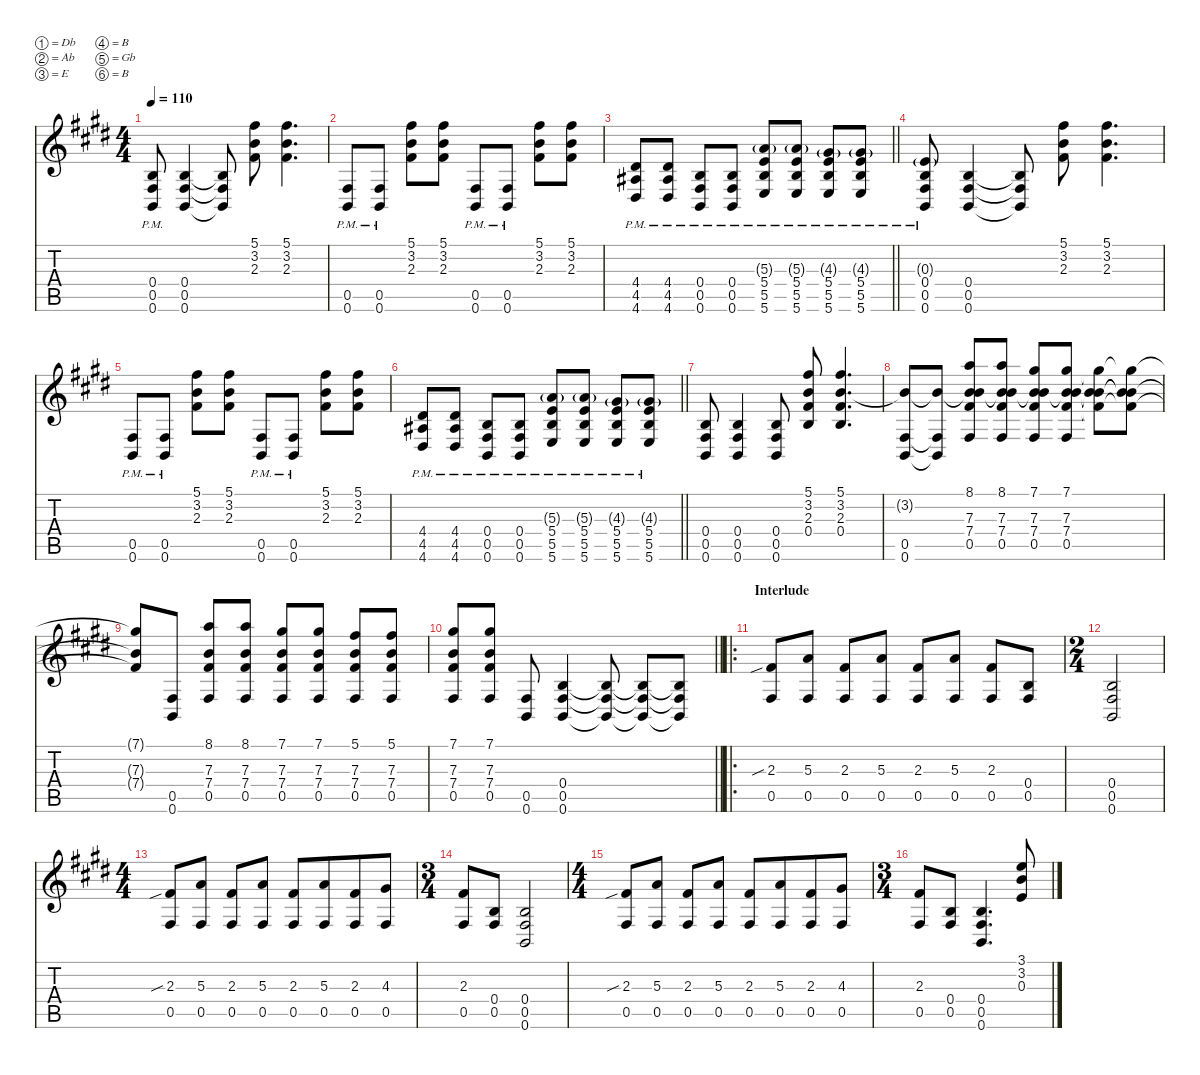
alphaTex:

\defaultSystemsLayout 4
\hideDynamics
\bracketExtendMode nobrackets
\singleTrackTrackNamePolicy hidden
\multiTrackTrackNamePolicy hidden
\firstSystemTrackNameMode fullname
\firstSystemTrackNameOrientation horizontal
\otherSystemsTrackNameOrientation horizontal
\track ("Aaron Turner" "dist.guit.") {defaultSystemsLayout 8 instrument distortionguitar}
\staff {score tabs}
\tuning (Db4 Ab3 E3 B2 Gb2 B1)
\ts (4 4)
\tempo 110
\clef g2
\ks c#minor
(0.4{pm acc forcenatural} 0.5{pm acc #} 0.6{pm acc forcenatural}).8{dy f beam Up} (0.4{acc forcenatural} 0.5{acc #} 0.6{acc forcenatural}).4{beam Up} (0.4{t acc forcenatural} 0.5{t acc #} 0.6{t acc forcenatural}).8{beam Up} (5.1{acc #} 3.2{acc forcenatural} 2.3{acc #}).8{beam Down} (5.1{acc #} 3.2{acc forcenatural} 2.3{acc #}).4{d beam Down} |
(0.5{pm acc #} 0.6{pm acc forcenatural}).8{beam Up} (0.5{pm acc #} 0.6{pm acc forcenatural}).8{beam Up} (5.1{acc #} 3.2{acc forcenatural} 2.3{acc #}).8{beam Down} (5.1{acc #} 3.2{acc forcenatural} 2.3{acc #}).8{beam Down} (0.5{pm acc #} 0.6{pm acc forcenatural}).8{beam Up} (0.5{pm acc #} 0.6{pm acc forcenatural}).8{beam Up} (5.1{acc #} 3.2{acc forcenatural} 2.3{acc #}).8{beam Down} (5.1{acc #} 3.2{acc forcenatural} 2.3{acc #}).8{beam Down} |
\barLineRight lightlight
(4.4{pm acc #} 4.5{pm acc #} 4.6{pm acc #}).8{beam Up} (4.4{pm acc #} 4.5{pm acc #} 4.6{pm acc #}).8{beam Up} (0.4{pm acc forcenatural} 0.5{pm acc #} 0.6{pm acc forcenatural}).8{beam Up} (0.4{pm acc forcenatural} 0.5{pm acc #} 0.6{pm acc forcenatural}).8{beam Up} (5.3{g pm acc forcenatural} 5.4{pm acc forcenatural} 5.5{pm acc forcenatural} 5.6{pm acc forcenatural}).8{beam Up} (5.3{g pm acc forcenatural} 5.4{pm acc forcenatural} 5.5{pm acc forcenatural} 5.6{pm acc forcenatural}).8{beam Up} (4.3{g pm acc #} 5.4{pm acc forcenatural} 5.5{pm acc forcenatural} 5.6{pm acc forcenatural}).8{beam Up} (4.3{g pm acc #} 5.4{pm acc forcenatural} 5.5{pm acc forcenatural} 5.6{pm acc forcenatural}).8{beam Up} |
(0.3{g acc forcenatural} 0.4{pm acc forcenatural} 0.5{pm acc #} 0.6{pm acc forcenatural}).8{beam Up} (0.4{acc forcenatural} 0.5{acc #} 0.6{acc forcenatural}).4{beam Up} (0.4{t acc forcenatural} 0.5{t acc #} 0.6{t acc forcenatural}).8{beam Up} (5.1{acc #} 3.2{acc forcenatural} 2.3{acc #}).8{beam Down} (5.1{acc #} 3.2{acc forcenatural} 2.3{acc #}).4{d beam Down} |
(0.5{pm acc #} 0.6{pm acc forcenatural}).8{beam Up} (0.5{pm acc #} 0.6{pm acc forcenatural}).8{beam Up} (5.1{acc #} 3.2{acc forcenatural} 2.3{acc #}).8{beam Down} (5.1{acc #} 3.2{acc forcenatural} 2.3{acc #}).8{beam Down} (0.5{pm acc #} 0.6{pm acc forcenatural}).8{beam Up} (0.5{pm acc #} 0.6{pm acc forcenatural}).8{beam Up} (5.1{acc #} 3.2{acc forcenatural} 2.3{acc #}).8{beam Down} (5.1{acc #} 3.2{acc forcenatural} 2.3{acc #}).8{beam Down} |
\barLineRight lightlight
(4.4{pm acc #} 4.5{pm acc #} 4.6{pm acc #}).8{beam Up} (4.4{pm acc #} 4.5{pm acc #} 4.6{pm acc #}).8{beam Up} (0.4{pm acc forcenatural} 0.5{pm acc #} 0.6{pm acc forcenatural}).8{beam Up} (0.4{pm acc forcenatural} 0.5{pm acc #} 0.6{pm acc forcenatural}).8{beam Up} (5.3{g pm acc forcenatural} 5.4{pm acc forcenatural} 5.5{pm acc forcenatural} 5.6{pm acc forcenatural}).8{beam Up} (5.3{g pm acc forcenatural} 5.4{pm acc forcenatural} 5.5{pm acc forcenatural} 5.6{pm acc forcenatural}).8{beam Up} (4.3{g pm acc #} 5.4{pm acc forcenatural} 5.5{pm acc forcenatural} 5.6{pm acc forcenatural}).8{beam Up} (4.3{g pm acc #} 5.4{pm acc forcenatural} 5.5{pm acc forcenatural} 5.6{pm acc forcenatural}).8{beam Up} |
(0.4{acc forcenatural} 0.5{acc #} 0.6{acc forcenatural}).8{beam Up} (0.4{acc forcenatural} 0.5{acc #} 0.6{acc forcenatural}).4{beam Up} (0.4{acc forcenatural} 0.5{acc #} 0.6{acc forcenatural}).8{beam Up} (5.1{acc #} 3.2{acc forcenatural} 2.3{acc #} 0.4{acc forcenatural}).8{beam Up} (5.1{acc #} 3.2{acc forcenatural} 2.3{acc #} 0.4{acc forcenatural}).4{d beam Up} |
(0.5{acc #} 0.6{acc forcenatural} 3.2{t acc forcenatural}).8{beam Up} (0.5{t acc #} 0.6{t acc forcenatural} 3.2{t acc forcenatural}).8{beam Up} (8.1{acc forcenatural} 7.3{acc forcenatural} 7.4{acc #} 0.5{acc #} 3.2{t acc forcenatural}).8{beam Up} (8.1{acc forcenatural} 7.3{acc forcenatural} 7.4{acc #} 0.5{acc #} 3.2{t acc forcenatural}).8{beam Up} (7.1{acc #} 7.3{acc forcenatural} 7.4{acc #} 0.5{acc #} 3.2{t acc forcenatural}).8{beam Up} (7.1{acc #} 7.3{acc forcenatural} 7.4{acc #} 0.5{acc #} 3.2{t acc forcenatural}).8{beam Up} (7.1{t acc #} 3.2{t acc forcenatural} 7.3{t acc forcenatural} 7.4{t acc #}).8{beam Down} (7.1{t acc #} 3.2{t acc forcenatural} 7.3{t acc forcenatural} 7.4{t acc #}).8{beam Down} |
(7.1{t acc #} 7.3{t acc forcenatural} 7.4{t acc #}).8{beam Up} (0.5{acc #} 0.6{acc forcenatural}).8{beam Up} (8.1{acc forcenatural} 7.3{acc forcenatural} 7.4{acc #} 0.5{acc #}).8{beam Up} (8.1{acc forcenatural} 7.3{acc forcenatural} 7.4{acc #} 0.5{acc #}).8{beam Up} (7.1{acc #} 7.3{acc forcenatural} 7.4{acc #} 0.5{acc #}).8{beam Up} (7.1{acc #} 7.3{acc forcenatural} 7.4{acc #} 0.5{acc #}).8{beam Up} (5.1{acc #} 7.3{acc forcenatural} 7.4{acc #} 0.5{acc #}).8{beam Up} (5.1{acc #} 7.3{acc forcenatural} 7.4{acc #} 0.5{acc #}).8{beam Up} |
\barLineRight lightlight
(7.1{acc #} 7.3{acc forcenatural} 7.4{acc #} 0.5{acc #}).8{beam Up} (7.1{acc #} 7.3{acc forcenatural} 7.4{acc #} 0.5{acc #}).8{beam Up} (0.5{acc #} 0.6{acc forcenatural}).8{beam Up} (0.4{acc forcenatural} 0.5{acc #} 0.6{acc forcenatural}).4{beam Up} (0.4{t acc forcenatural} 0.5{t acc #} 0.6{t acc forcenatural}).8{beam Up} (0.4{t acc forcenatural} 0.5{t acc #} 0.6{t acc forcenatural}).8{beam Up} (0.4{t acc forcenatural} 0.5{t acc #} 0.6{t acc forcenatural}).8{beam Up} |
\ro
\section ("" "Interlude")
(2.3{sib acc #} 0.5{acc #}).8{beam Up} (5.3{acc forcenatural} 0.5{acc #}).8{beam Up} (2.3{acc #} 0.5{acc #}).8{beam Up} (5.3{acc forcenatural} 0.5{acc #}).8{beam Up} (2.3{acc #} 0.5{acc #}).8{beam Up} (5.3{acc forcenatural} 0.5{acc #}).8{beam Up} (2.3{acc #} 0.5{acc #}).8{beam Up} (0.4{acc forcenatural} 0.5{acc #}).8{beam Up} |
\ts (2 4)
\beaming (8 2 2)
(0.4{acc forcenatural} 0.5{acc #} 0.6{acc forcenatural}).2{beam Up} |
\ts (4 4)
\beaming (8 2 2 4)
(2.3{sib acc #} 0.5{acc #}).8{beam Up} (5.3{acc forcenatural} 0.5{acc #}).8{beam Up} (2.3{acc #} 0.5{acc #}).8{beam Up} (5.3{acc forcenatural} 0.5{acc #}).8{beam Up} (2.3{acc #} 0.5{acc #}).8{beam Up} (5.3{acc forcenatural} 0.5{acc #}).8{beam Up} (2.3{acc #} 0.5{acc #}).8{beam Up} (4.3{acc #} 0.5{acc #}).8{beam Up} |
\ts (3 4)
\beaming (8 2 2 2)
(2.3{acc #} 0.5{acc #}).8{beam Up} (0.4{acc forcenatural} 0.5{acc #}).8{beam Up} (0.4{acc forcenatural} 0.5{acc #} 0.6{acc forcenatural}).2{beam Up} |
\ts (4 4)
\beaming (8 2 2 4)
(2.3{sib acc #} 0.5{acc #}).8{beam Up} (5.3{acc forcenatural} 0.5{acc #}).8{beam Up} (2.3{acc #} 0.5{acc #}).8{beam Up} (5.3{acc forcenatural} 0.5{acc #}).8{beam Up} (2.3{acc #} 0.5{acc #}).8{beam Up} (5.3{acc forcenatural} 0.5{acc #}).8{beam Up} (2.3{acc #} 0.5{acc #}).8{beam Up} (4.3{acc #} 0.5{acc #}).8{beam Up} |
\ts (3 4)
\beaming (8 2 2 2)
(2.3{acc #} 0.5{acc #}).8{beam Up} (0.4{acc forcenatural} 0.5{acc #}).8{beam Up} (0.4{acc forcenatural} 0.5{acc #} 0.6{acc forcenatural}).4{d beam Up} (3.1{acc forcenatural} 3.2{acc forcenatural} 0.3{acc forcenatural}).8{beam Up}
